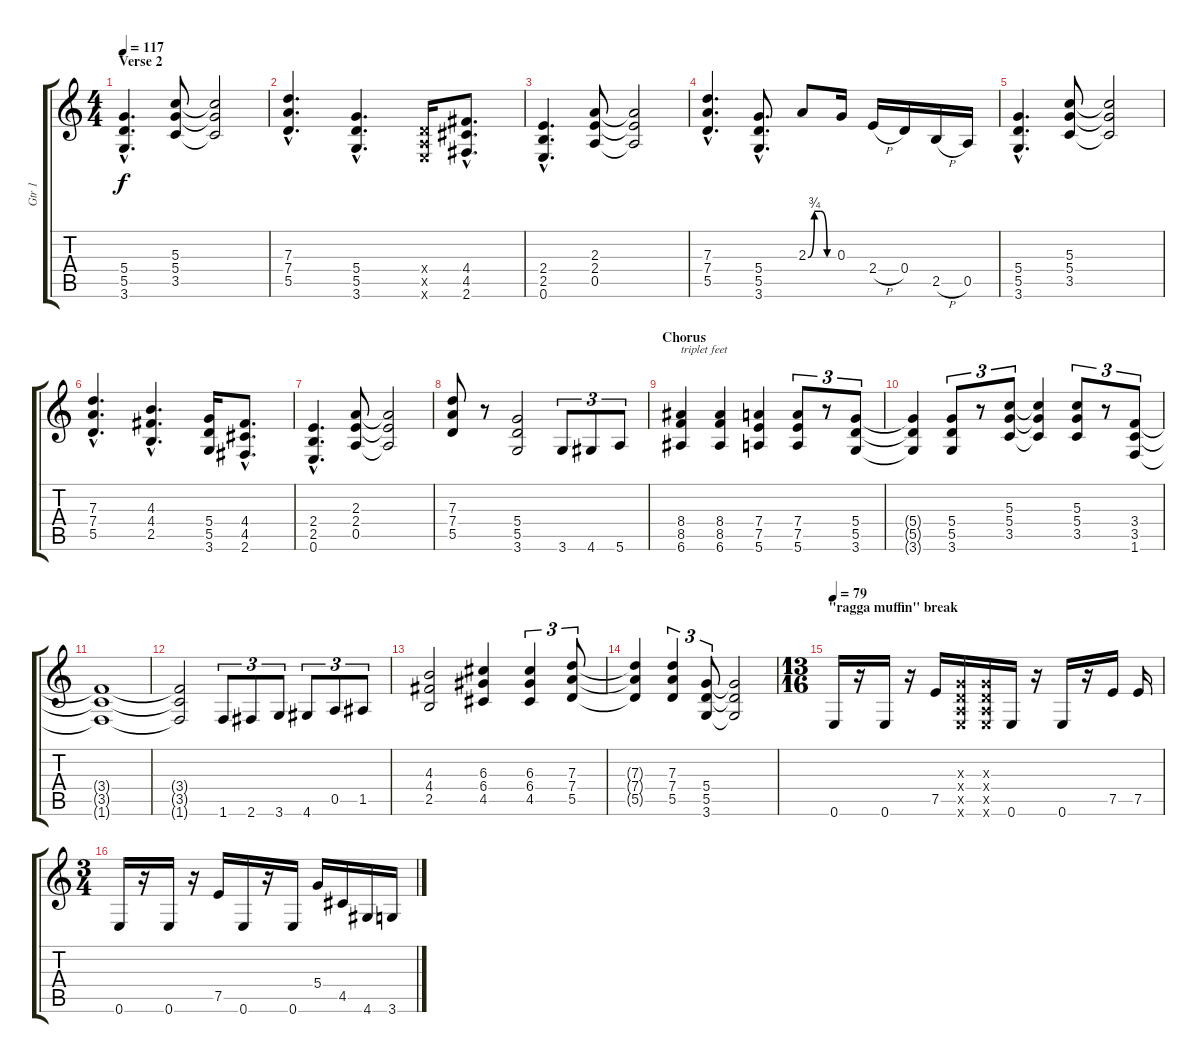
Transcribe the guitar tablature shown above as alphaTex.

\track ("Gtr 1" "Gtr 1") {instrument distortionguitar}
\staff {score tabs}
\tuning (E4 B3 G3 D3 A2 E2) {hide}
\ts (4 4)
\section ("" "Verse 2")
\tempo 117
\clef g2
\ks c
(5.4{hac} 5.5{hac} 3.6{hac}).4{d dy f} (5.3 5.4 3.5).8 (5.3{t} 5.4{t} 3.5{t}).2 |
(7.3{hac} 7.4{hac} 5.5{hac}).4{d} (5.4{hac} 5.5{hac} 3.6{hac}).4{d} (0.4{x} 0.5{x} 0.6{x}).16 (4.4{hac} 4.5{hac} 2.6{hac}).8{d} |
(2.4{hac} 2.5{hac} 0.6{hac}).4{d} (2.3 2.4 0.5).8 (2.3{t} 2.4{t} 0.5{t}).2 |
(7.3{hac} 7.4{hac} 5.5{hac}).4{d} (5.4{hac} 5.5{hac} 3.6{hac}).8{d} 2.3{be (custom 0 0 15 3 30 3 45 0 60 0)}.8 0.3.16 2.4{h}.16 0.4.16 2.5{h}.16 0.5.16 |
(5.4{hac} 5.5{hac} 3.6{hac}).4{d} (5.3 5.4 3.5).8 (5.3{t} 5.4{t} 3.5{t}).2 |
(7.3{hac} 7.4{hac} 5.5{hac}).4{d} (4.3{hac} 4.4{hac} 2.5{hac}).4{d} (5.4 5.5 3.6).16 (4.4{hac} 4.5{hac} 2.6{hac}).8{d} |
(2.4{hac} 2.5{hac} 0.6{hac}).4{d} (2.3 2.4 0.5).8 (2.3{t} 2.4{t} 0.5{t}).2 |
(7.3 7.4 5.5).8 r.8 (5.4 5.5 3.6).2 3.6.8{tu (3 2)} 4.6.8{tu (3 2)} 5.6.8{tu (3 2)} |
\section ("" "Chorus")
(8.4 8.5 6.6).4{txt "triplet feet"} (8.4 8.5 6.6).4 (7.4 7.5 5.6).4 (7.4 7.5 5.6).8{tu (3 2)} r.8{tu (3 2)} (5.4 5.5 3.6).8{tu (3 2)} |
(5.4{t} 5.5{t} 3.6{t}).4 (5.4 5.5 3.6).8{tu (3 2)} r.8{tu (3 2)} (5.3 5.4 3.5).8{tu (3 2)} (5.3{t} 5.4{t} 3.5{t}).4 (5.3 5.4 3.5).8{tu (3 2)} r.8{tu (3 2)} (3.4 3.5 1.6).8{tu (3 2)} |
(3.4{t} 3.5{t} 1.6{t}).1 |
(3.4{t} 3.5{t} 1.6{t}).2 1.6.8{tu (3 2)} 2.6.8{tu (3 2)} 3.6.8{tu (3 2)} 4.6.8{tu (3 2)} 0.5.8{tu (3 2)} 1.5.8{tu (3 2)} |
(4.3 4.4 2.5).2 (6.3 6.4 4.5).4 (6.3 6.4 4.5).4{tu (3 2)} (7.3 7.4 5.5).8{tu (3 2)} |
(7.3{t} 7.4{t} 5.5{t}).4 (7.3 7.4 5.5).4{tu (3 2)} (5.4 5.5 3.6).8{tu (3 2)} (5.4{t} 5.5{t} 3.6{t}).2 |
\ts (13 16)
\section ("" "\"ragga muffin\" break")
\tempo 79
0.6.16 r.16 0.6.16 r.16 7.5.16 (0.3{x} 0.4{x} 0.5{x} 0.6{x}).16 (0.3{x} 0.4{x} 0.5{x} 0.6{x}).16 0.6.16 r.16 0.6.16 r.16 7.5.16 7.5.16 |
\ts (3 4)
0.6.16 r.16 0.6.16 r.16 7.5.16 0.6.16 r.16 0.6.16 5.4.16 4.5.16 4.6.16 3.6.16
